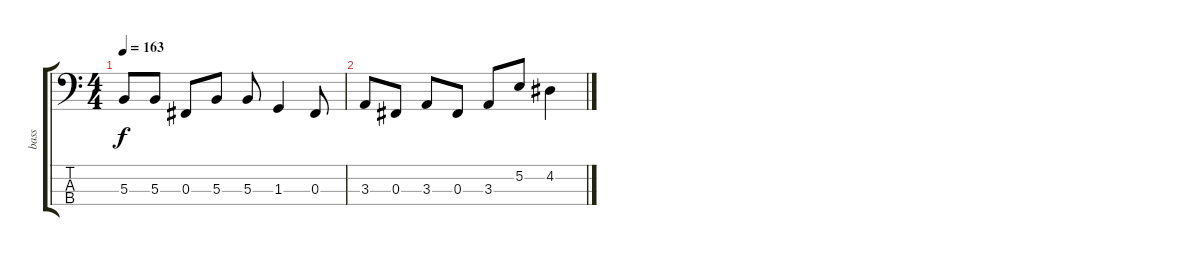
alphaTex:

\track ("bass" "bass") {instrument electricbassfinger}
\staff {score tabs}
\tuning (E2 B1 Gb1 B0) {hide}
\ts (4 4)
\tempo 163
\clef f4
\ks c
5.3.8{dy f} 5.3.8 0.3.8 5.3.8 5.3.8 1.3.4 0.3.8 |
3.3.8 0.3.8 3.3.8 0.3.8 3.3.8 5.2.8 4.2.4
